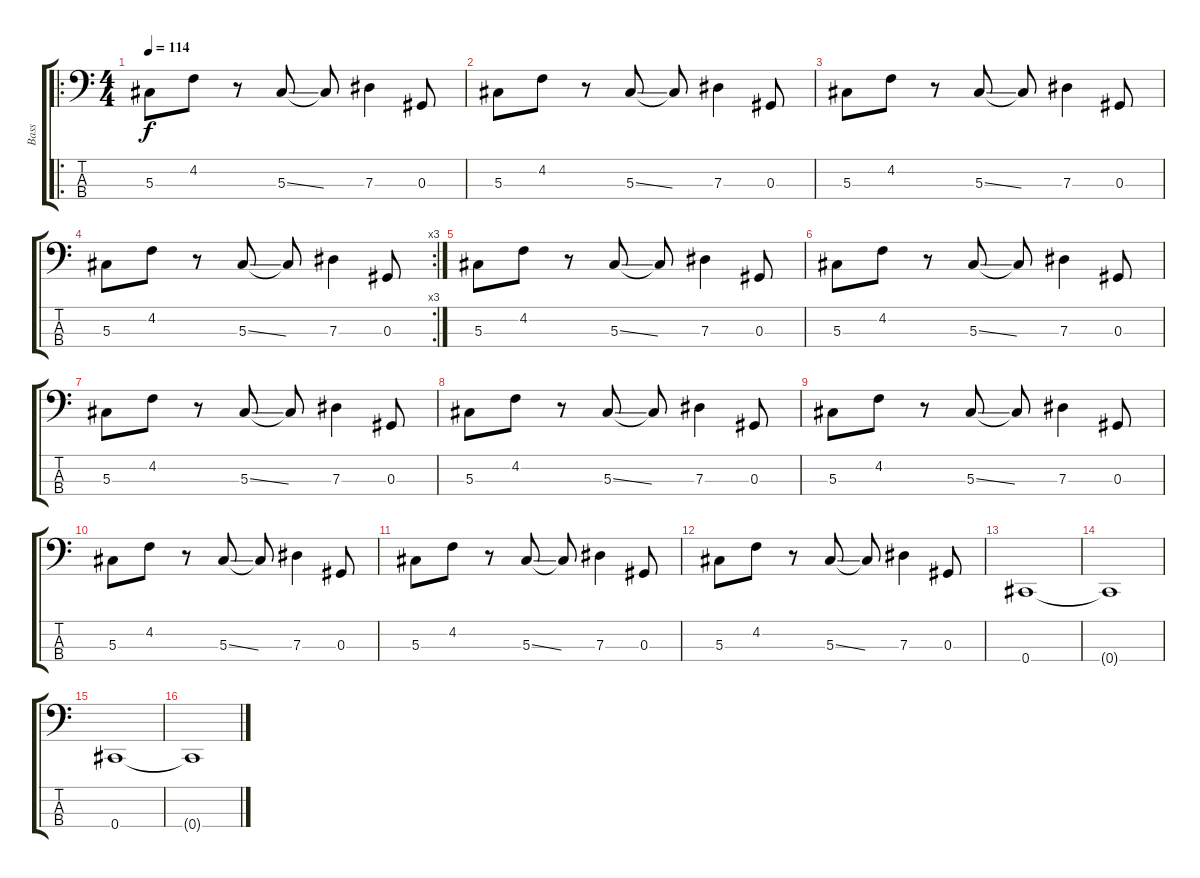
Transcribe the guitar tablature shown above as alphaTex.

\track ("Bass" "Bass") {instrument electricbasspick}
\staff {score tabs}
\tuning (Gb2 Db2 Ab1 Db1) {hide}
\ro
\ts (4 4)
\tempo 114
\clef f4
\ks c
5.3.8{dy f} 4.2.8 r.8 5.3{ss}.8 5.3{t}.8 7.3.4 0.3.8 |
5.3.8 4.2.8 r.8 5.3{ss}.8 5.3{t}.8 7.3.4 0.3.8 |
5.3.8 4.2.8 r.8 5.3{ss}.8 5.3{t}.8 7.3.4 0.3.8 |
\rc 3
5.3.8 4.2.8 r.8 5.3{ss}.8 5.3{t}.8 7.3.4 0.3.8 |
5.3.8 4.2.8 r.8 5.3{ss}.8 5.3{t}.8 7.3.4 0.3.8 |
5.3.8 4.2.8 r.8 5.3{ss}.8 5.3{t}.8 7.3.4 0.3.8 |
5.3.8 4.2.8 r.8 5.3{ss}.8 5.3{t}.8 7.3.4 0.3.8 |
5.3.8 4.2.8 r.8 5.3{ss}.8 5.3{t}.8 7.3.4 0.3.8 |
5.3.8 4.2.8 r.8 5.3{ss}.8 5.3{t}.8 7.3.4 0.3.8 |
5.3.8 4.2.8 r.8 5.3{ss}.8 5.3{t}.8 7.3.4 0.3.8 |
5.3.8 4.2.8 r.8 5.3{ss}.8 5.3{t}.8 7.3.4 0.3.8 |
5.3.8 4.2.8 r.8 5.3{ss}.8 5.3{t}.8 7.3.4 0.3.8 |
0.4.1 |
0.4{t}.1 |
0.4.1 |
0.4{t}.1
